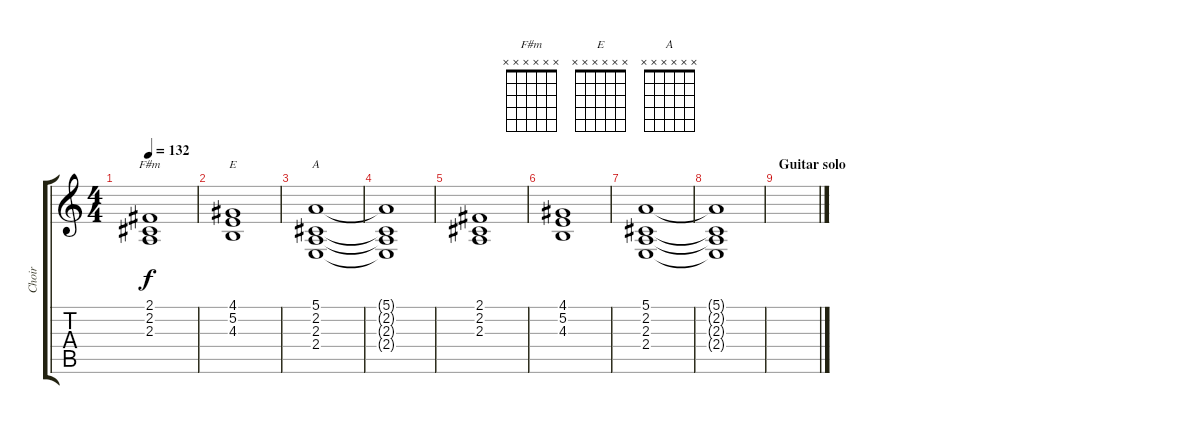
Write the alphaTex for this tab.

\track ("Choir" "Choir") {instrument choiraahs}
\staff {score tabs}
\tuning (E4 B3 G3 D3 A2 E2) {hide}
\chord ("F#m" x x x x x x)
\chord ("E" x x x x x x)
\chord ("A" x x x x x x)
\ts (4 4)
\tempo 132
\clef g2
\ks c
(2.1 2.2 2.3).1{ch "F#m" dy f} |
(4.1 5.2 4.3).1{ch "E"} |
(5.1 2.2 2.3 2.4).1{ch "A"} |
(5.1{t} 2.2{t} 2.3{t} 2.4{t}).1 |
(2.1 2.2 2.3).1 |
(4.1 5.2 4.3).1 |
(5.1 2.2 2.3 2.4).1 |
(5.1{t} 2.2{t} 2.3{t} 2.4{t}).1 |
\section ("" "Guitar solo")
